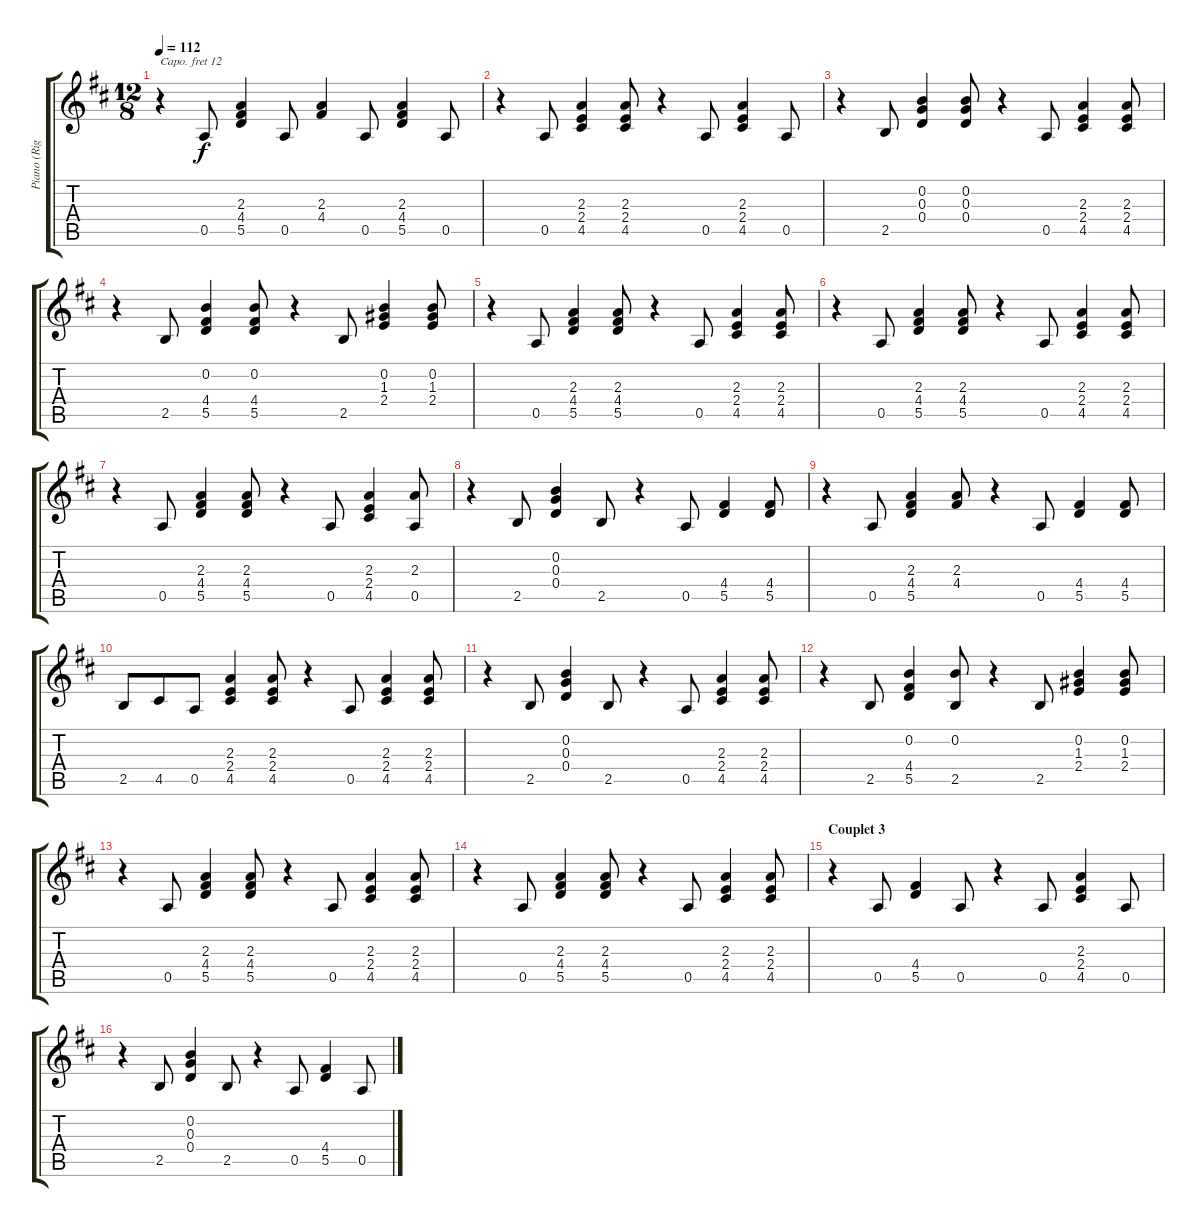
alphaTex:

\track ("Piano (Right Hand)" "Piano (Rig") {instrument acousticgrandpiano}
\staff {score tabs}
\capo 12
\tuning (E4 B3 G3 D3 A2 E2) {hide}
\ts (12 8)
\tempo 112
\clef g2
\ks d
r.4{dy f} 0.5.8 (2.3 4.4 5.5).4 0.5.8 (2.3 4.4).4 0.5.8 (2.3 4.4 5.5).4 0.5.8 |
r.4 0.5.8 (2.3 2.4 4.5).4 (2.3 2.4 4.5).8 r.4 0.5.8 (2.3 2.4 4.5).4 0.5.8 |
r.4 2.5.8 (0.2 0.3 0.4).4 (0.2 0.3 0.4).8 r.4 0.5.8 (2.3 2.4 4.5).4 (2.3 2.4 4.5).8 |
r.4 2.5.8 (0.2 4.4 5.5).4 (0.2 4.4 5.5).8 r.4 2.5.8 (0.2 1.3 2.4).4 (0.2 1.3 2.4).8 |
r.4 0.5.8 (2.3 4.4 5.5).4 (2.3 4.4 5.5).8 r.4 0.5.8 (2.3 2.4 4.5).4 (2.3 2.4 4.5).8 |
r.4 0.5.8 (2.3 4.4 5.5).4 (2.3 4.4 5.5).8 r.4 0.5.8 (2.3 2.4 4.5).4 (2.3 2.4 4.5).8 |
r.4 0.5.8 (2.3 4.4 5.5).4 (2.3 4.4 5.5).8 r.4 0.5.8 (2.3 2.4 4.5).4 (2.3 0.5).8 |
r.4 2.5.8 (0.2 0.3 0.4).4 2.5.8 r.4 0.5.8 (4.4 5.5).4 (4.4 5.5).8 |
r.4 0.5.8 (2.3 4.4 5.5).4 (2.3 4.4).8 r.4 0.5.8 (4.4 5.5).4 (4.4 5.5).8 |
2.5.8 4.5.8 0.5.8 (2.3 2.4 4.5).4 (2.3 2.4 4.5).8 r.4 0.5.8 (2.3 2.4 4.5).4 (2.3 2.4 4.5).8 |
r.4 2.5.8 (0.2 0.3 0.4).4 2.5.8 r.4 0.5.8 (2.3 2.4 4.5).4 (2.3 2.4 4.5).8 |
r.4 2.5.8 (0.2 4.4 5.5).4 (0.2 2.5).8 r.4 2.5.8 (0.2 1.3 2.4).4 (0.2 1.3 2.4).8 |
r.4 0.5.8 (2.3 4.4 5.5).4 (2.3 4.4 5.5).8 r.4 0.5.8 (2.3 2.4 4.5).4 (2.3 2.4 4.5).8 |
r.4 0.5.8 (2.3 4.4 5.5).4 (2.3 4.4 5.5).8 r.4 0.5.8 (2.3 2.4 4.5).4 (2.3 2.4 4.5).8 |
\section ("" "Couplet 3")
r.4 0.5.8 (4.4 5.5).4 0.5.8 r.4 0.5.8 (2.3 2.4 4.5).4 0.5.8 |
r.4 2.5.8 (0.2 0.3 0.4).4 2.5.8 r.4 0.5.8 (4.4 5.5).4 0.5.8
